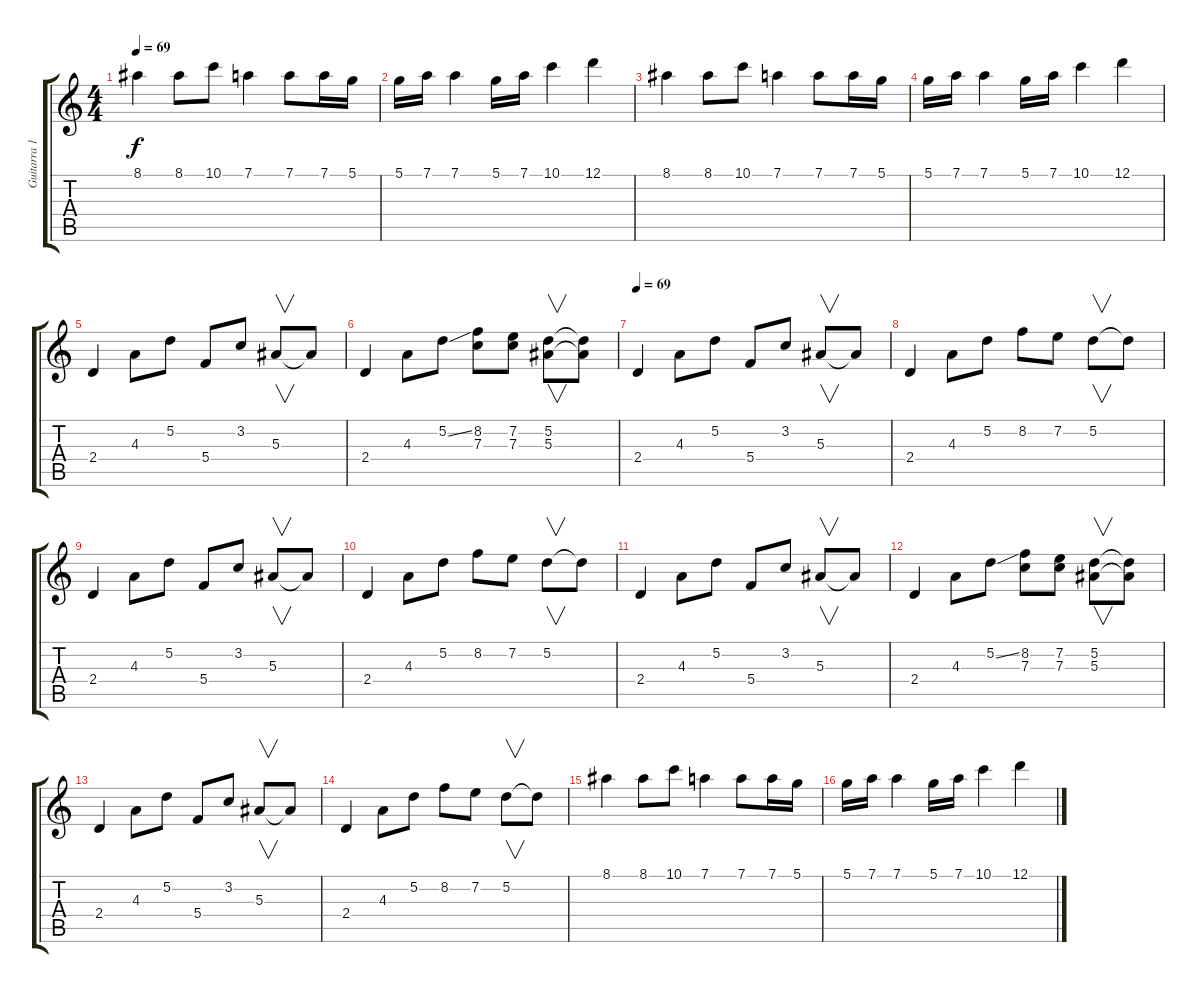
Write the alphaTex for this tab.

\track ("Guitarra 1" "Guitarra 1") {instrument distortionguitar}
\staff {score tabs}
\tuning (D4 A3 F3 C3 G2 D2) {hide}
\ts (4 4)
\tempo 69
\clef g2
\ks c
8.1.4{dy f instrument distortionguitar} 8.1.8 10.1.8 7.1.4 7.1.8 7.1.16 5.1.16 |
5.1.16 7.1.16 7.1.4 5.1.16 7.1.16 10.1.4 12.1.4 |
8.1.4{instrument distortionguitar} 8.1.8 10.1.8 7.1.4 7.1.8 7.1.16 5.1.16 |
5.1.16 7.1.16 7.1.4 5.1.16 7.1.16 10.1.4 12.1.4 |
2.4.4{volume 14 instrument distortionguitar} 4.3.8 5.2.8 5.4.8 3.2.8 5.3.8{v} 5.3{t}.8 |
2.4.4 4.3.8 5.2{ss}.8 (8.2 7.3).8 (7.2 7.3).8 (5.2 5.3).8{v} (5.2{t} 5.3{t}).8 |
\tempo 69
2.4.4{instrument distortionguitar} 4.3.8 5.2.8 5.4.8 3.2.8 5.3.8{v} 5.3{t}.8 |
2.4.4 4.3.8 5.2.8 8.2.8 7.2.8 5.2.8{v} 5.2{t}.8 |
2.4.4{instrument distortionguitar} 4.3.8 5.2.8 5.4.8 3.2.8 5.3.8{v} 5.3{t}.8 |
2.4.4 4.3.8 5.2.8 8.2.8 7.2.8 5.2.8{v} 5.2{t}.8 |
2.4.4{volume 14 instrument distortionguitar} 4.3.8 5.2.8 5.4.8 3.2.8 5.3.8{v} 5.3{t}.8 |
2.4.4 4.3.8 5.2{ss}.8 (8.2 7.3).8 (7.2 7.3).8 (5.2 5.3).8{v} (5.2{t} 5.3{t}).8 |
2.4.4{instrument distortionguitar} 4.3.8 5.2.8 5.4.8 3.2.8 5.3.8{v} 5.3{t}.8 |
2.4.4 4.3.8 5.2.8 8.2.8 7.2.8 5.2.8{v} 5.2{t}.8 |
8.1.4{volume 16 instrument distortionguitar} 8.1.8 10.1.8 7.1.4 7.1.8 7.1.16 5.1.16 |
5.1.16 7.1.16 7.1.4 5.1.16 7.1.16 10.1.4 12.1.4
